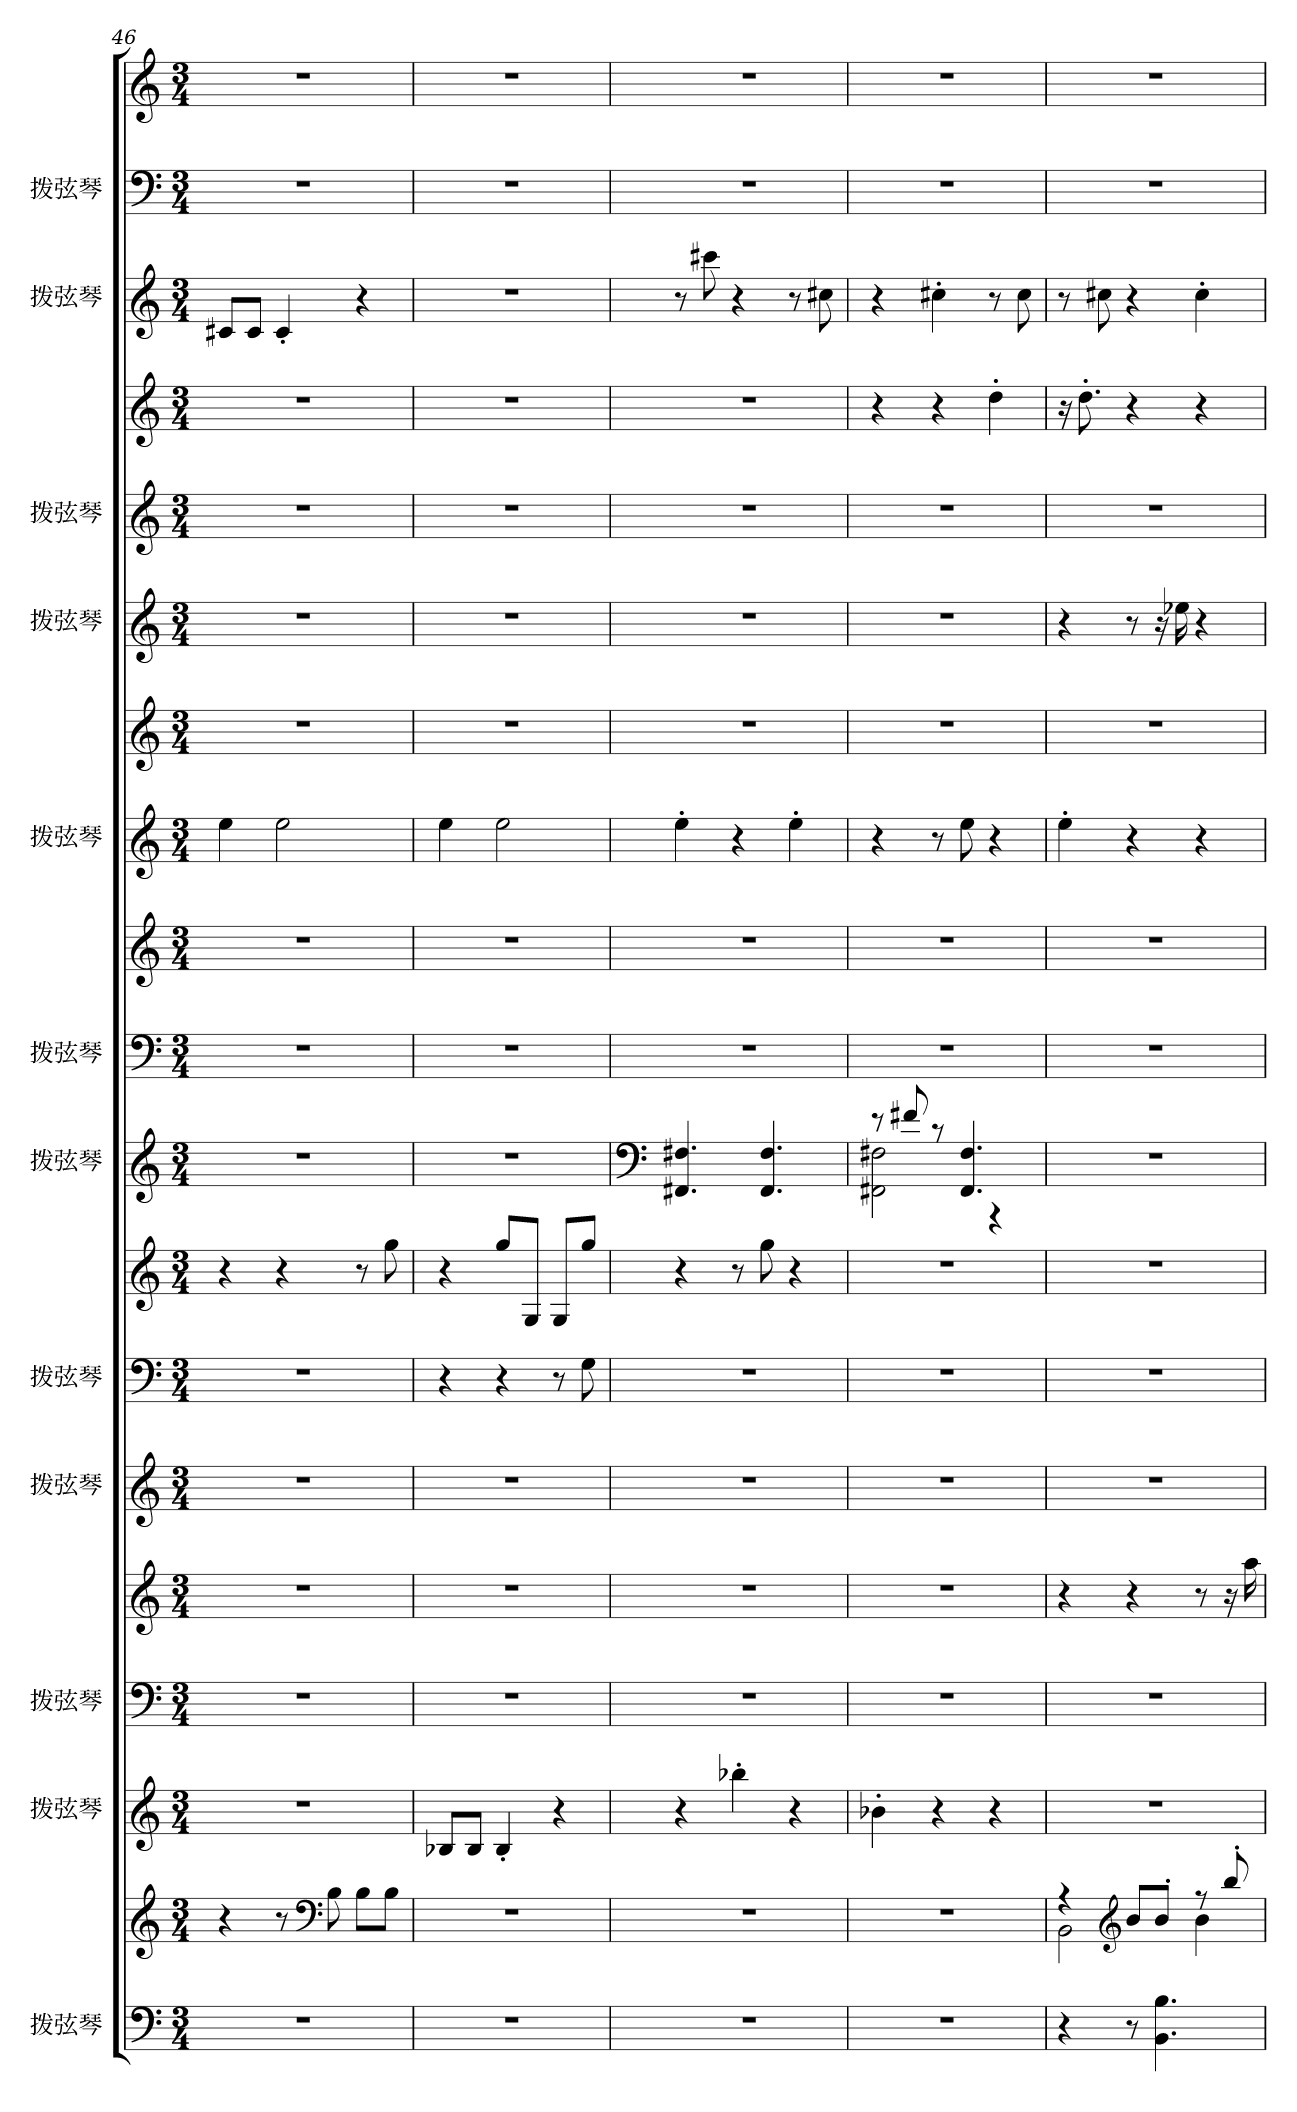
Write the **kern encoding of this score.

**kern	**kern	**kern	**kern	**kern	**kern	**kern	**kern	**kern	**kern	**kern	**kern	**kern	**kern	**kern	**kern	**kern	**kern	**kern
*part12	*part12	*part11	*part10	*part10	*part9	*part8	*part8	*part7	*part6	*part6	*part5	*part5	*part4	*part3	*part3	*part2	*part1	*part1
*staff19	*staff18	*staff17	*staff16	*staff15	*staff14	*staff13	*staff12	*staff11	*staff10	*staff9	*staff8	*staff7	*staff6	*staff5	*staff4	*staff3	*staff2	*staff1
*I"拨弦琴	*	*I"拨弦琴	*I"拨弦琴	*	*I"拨弦琴	*I"拨弦琴	*	*I"拨弦琴	*I"拨弦琴	*	*I"拨弦琴	*	*I"拨弦琴	*I"拨弦琴	*	*I"拨弦琴	*I"拨弦琴	*
!!LO:PB:g=z
*clefF4	*clefG2	*clefG2	*clefF4	*clefG2	*clefG2	*clefF4	*clefG2	*clefG2	*clefF4	*clefG2	*clefG2	*clefG2	*clefG2	*clefG2	*clefG2	*clefG2	*clefF4	*clefG2
*k[]	*k[]	*k[]	*k[]	*k[]	*k[]	*k[]	*k[]	*k[]	*k[]	*k[]	*k[]	*k[]	*k[]	*k[]	*k[]	*k[]	*k[]	*k[]
*M3/4	*M3/4	*M3/4	*M3/4	*M3/4	*M3/4	*M3/4	*M3/4	*M3/4	*M3/4	*M3/4	*M3/4	*M3/4	*M3/4	*M3/4	*M3/4	*M3/4	*M3/4	*M3/4
=46	=46	=46	=46	=46	=46	=46	=46	=46	=46	=46	=46	=46	=46	=46	=46	=46	=46	=46
2.r	4r	2.r	2.r	2.r	2.r	2.r	4r	2.r	2.r	2.r	4ee\	2.r	2.r	2.r	2.r	8c#X/L	2.r	2.r
.	.	.	.	.	.	.	.	.	.	.	.	.	.	.	.	8c#/J	.	.
.	8r	.	.	.	.	.	4r	.	.	.	2ee\	.	.	.	.	4c#'/	.	.
*	*clefF4	*	*	*	*	*	*	*	*	*	*	*	*	*	*	*	*	*
.	8B\	.	.	.	.	.	.	.	.	.	.	.	.	.	.	.	.	.
.	8B\L	.	.	.	.	.	8r	.	.	.	.	.	.	.	.	4r	.	.
.	8B\J	.	.	.	.	.	8gg\	.	.	.	.	.	.	.	.	.	.	.
=47	=47	=47	=47	=47	=47	=47	=47	=47	=47	=47	=47	=47	=47	=47	=47	=47	=47	=47
2.r	2.r	8B-X/L	2.r	2.r	2.r	4r	4r	2.r	2.r	2.r	4ee\	2.r	2.r	2.r	2.r	2.r	2.r	2.r
.	.	8B-/J	.	.	.	.	.	.	.	.	.	.	.	.	.	.	.	.
.	.	4B-'/	.	.	.	4r	8gg/L	.	.	.	2ee\	.	.	.	.	.	.	.
.	.	.	.	.	.	.	8G/J	.	.	.	.	.	.	.	.	.	.	.
.	.	4r	.	.	.	8r	8G/L	.	.	.	.	.	.	.	.	.	.	.
.	.	.	.	.	.	8G\	8gg/J	.	.	.	.	.	.	.	.	.	.	.
=48	=48	=48	=48	=48	=48	=48	=48	=48	=48	=48	=48	=48	=48	=48	=48	=48	=48	=48
*	*	*	*	*	*	*	*	*clefF4	*	*	*	*	*	*	*	*	*	*
2.r	2.r	4r	2.r	2.r	2.r	2.r	4r	4.FF#X/ 4.F#X/	2.r	2.r	4ee'\	2.r	2.r	2.r	2.r	8r	2.r	2.r
.	.	.	.	.	.	.	.	.	.	.	.	.	.	.	.	8ccc#X\	.	.
.	.	4bb-X'\	.	.	.	.	8r	.	.	.	4r	.	.	.	.	4r	.	.
.	.	.	.	.	.	.	8gg\	4.FF#/ 4.F#/	.	.	.	.	.	.	.	.	.	.
.	.	4r	.	.	.	.	4r	.	.	.	4ee'\	.	.	.	.	8r	.	.
.	.	.	.	.	.	.	.	.	.	.	.	.	.	.	.	8cc#X\	.	.
=49	=49	=49	=49	=49	=49	=49	=49	=49	=49	=49	=49	=49	=49	=49	=49	=49	=49	=49
*	*	*	*	*	*	*	*	*^	*	*	*	*	*	*	*	*	*	*
2.r	2.r	4b-X'\	2.r	2.r	2.r	2.r	2.r	8r	2FF#X\ 2F#X\	2.r	2.r	4r	2.r	2.r	2.r	4r	4r	2.r	2.r
.	.	.	.	.	.	.	.	8f#X/	.	.	.	.	.	.	.	.	.	.	.
.	.	4r	.	.	.	.	.	8r	.	.	.	8r	.	.	.	4r	4cc#X'\	.	.
.	.	.	.	.	.	.	.	4.FF#/ 4.F#/	.	.	.	8ee\	.	.	.	.	.	.	.
.	.	4r	.	.	.	.	.	.	4r	.	.	4r	.	.	.	4dd'\	8r	.	.
.	.	.	.	.	.	.	.	.	.	.	.	.	.	.	.	.	8cc#\	.	.
*	*	*	*	*	*	*	*	*v	*v	*	*	*	*	*	*	*	*	*	*
!!LO:PB:g=z
=50	=50	=50	=50	=50	=50	=50	=50	=50	=50	=50	=50	=50	=50	=50	=50	=50	=50	=50
*	*^	*	*	*	*	*	*	*	*	*	*	*	*	*	*	*	*	*
4r	4r	2BB\	2.r	2.r	4r	2.r	2.r	2.r	2.r	2.r	2.r	4ee'\	2.r	4r	2.r	16r	8r	2.r	2.r
.	.	.	.	.	.	.	.	.	.	.	.	.	.	.	.	8.dd'\	.	.	.
.	.	.	.	.	.	.	.	.	.	.	.	.	.	.	.	.	8cc#X\	.	.
*	*clefG2	*	*	*	*	*	*	*	*	*	*	*	*	*	*	*	*	*	*
8r	8b/L	.	.	.	4r	.	.	.	.	.	.	4r	.	8r	.	4r	4r	.	.
4.BB\ 4.B\	8b'/J	.	.	.	.	.	.	.	.	.	.	.	.	16r	.	.	.	.	.
.	.	.	.	.	.	.	.	.	.	.	.	.	.	16ee-X\	.	.	.	.	.
.	8r	4b\	.	.	8r	.	.	.	.	.	.	4r	.	4r	.	4r	4cc#'\	.	.
.	8bb'/	.	.	.	16r	.	.	.	.	.	.	.	.	.	.	.	.	.	.
.	.	.	.	.	16aa\	.	.	.	.	.	.	.	.	.	.	.	.	.	.
*	*v	*v	*	*	*	*	*	*	*	*	*	*	*	*	*	*	*	*	*
=	=	=	=	=	=	=	=	=	=	=	=	=	=	=	=	=	=	=
*-	*-	*-	*-	*-	*-	*-	*-	*-	*-	*-	*-	*-	*-	*-	*-	*-	*-	*-
